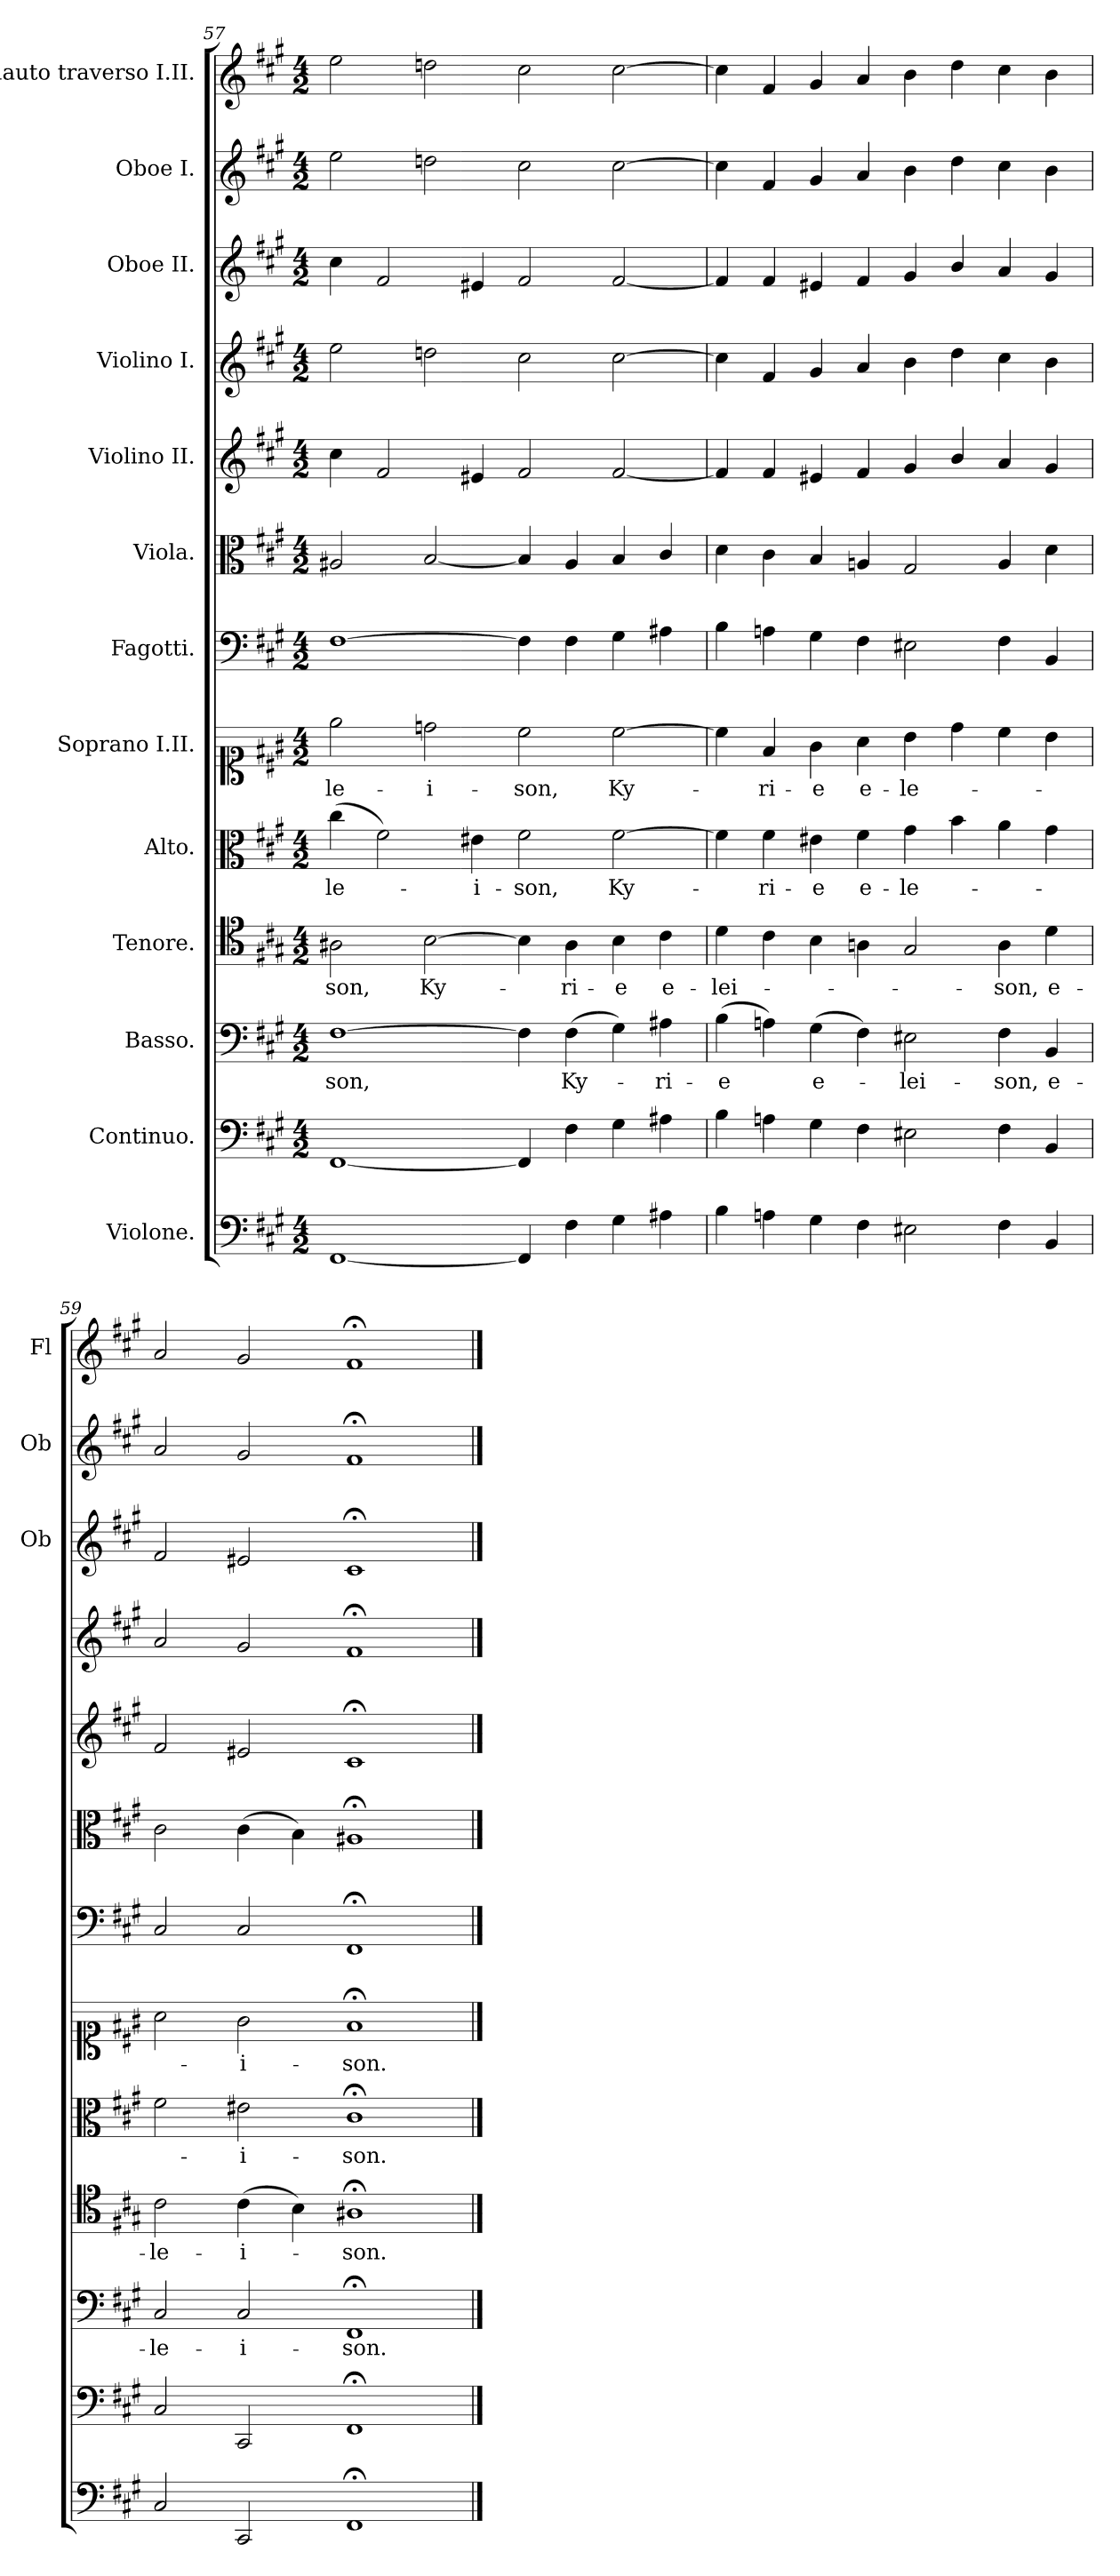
**kern	**kern	**kern	**text	**kern	**text	**kern	**text	**kern	**text	**kern	**kern	**kern	**kern	**kern	**kern	**kern
*part13	*part12	*part11	*part11	*part10	*part10	*part9	*part9	*part8	*part8	*part7	*part6	*part5	*part4	*part3	*part2	*part1
*staff13	*staff12	*staff11	*staff11	*staff10	*staff10	*staff9	*staff9	*staff8	*staff8	*staff7	*staff6	*staff5	*staff4	*staff3	*staff2	*staff1
*I"Violone.	*I"Continuo.	*I"Basso.	*	*I"Tenore.	*	*I"Alto.	*	*I"Soprano I.II.	*	*I"Fagotti.	*I"Viola.	*I"Violino II.	*I"Violino I.	*I"Oboe II.	*I"Oboe I.	*I"Flauto traverso I.II.
*	*	*	*	*	*	*	*	*	*	*	*	*	*	*I'Ob	*I'Ob	*I'Fl
*clefF4	*clefF4	*clefF4	*	*clefC4	*	*clefC3	*	*clefC1	*	*clefF4	*clefC3	*clefG2	*clefG2	*clefG2	*clefG2	*clefG2
*ITrd7c12	*	*	*	*	*	*	*	*	*	*	*	*	*	*	*	*
*k[f#c#g#]	*k[f#c#g#]	*k[f#c#g#]	*	*k[f#c#g#]	*	*k[f#c#g#]	*	*k[f#c#g#]	*	*k[f#c#g#]	*k[f#c#g#]	*k[f#c#g#]	*k[f#c#g#]	*k[f#c#g#]	*k[f#c#g#]	*k[f#c#g#]
*M4/2	*M4/2	*M4/2	*	*M4/2	*	*M4/2	*	*M4/2	*	*M4/2	*M4/2	*M4/2	*M4/2	*M4/2	*M4/2	*M4/2
=57	=57	=57	=57	=57	=57	=57	=57	=57	=57	=57	=57	=57	=57	=57	=57	=57
!	!	!	!LO:LY:b	!	!LO:LY:b	!	!LO:LY:b	!	!LO:LY:b	!	!	!	!	!	!	!
[1FFF#	[1FF#	[1F#	-son,	2A#X\	-son,	(4cc#\	-le-	2ee\	-le-	[1F#	2A#X/	4cc#\	2ee\	4cc#\	2ee\	2ee\
.	.	.	.	.	.	2f#\)	.	.	.	.	.	2f#/	.	2f#/	.	.
!	!	!	!	!	!LO:LY:b	!	!	!	!LO:LY:b	!	!	!	!	!	!	!
.	.	.	.	[2B\	Ky-	.	.	2ddn\	-i-	.	[2B/	.	2ddn\	.	2ddn\	2ddn\
!	!	!	!	!	!	!	!LO:LY:b	!	!	!	!	!	!	!	!	!
.	.	.	.	.	.	4e#X\	-i-	.	.	.	.	4e#X/	.	4e#X/	.	.
!	!	!	!	!	!	!	!LO:LY:b	!	!LO:LY:b	!	!	!	!	!	!	!
4FFF#/]	4FF#/]	4F#\]	.	4B\]	.	2f#\	-son,	2cc#\	-son,	4F#\]	4B/]	2f#/	2cc#\	2f#/	2cc#\	2cc#\
!	!	!	!LO:LY:b	!	!LO:LY:b	!	!	!	!	!	!	!	!	!	!	!
4FF#\	4F#\	(4F#\	Ky-	4A#\	-ri-	.	.	.	.	4F#\	4A#/	.	.	.	.	.
!	!	!	!	!	!LO:LY:b	!	!LO:LY:b	!	!LO:LY:b	!	!	!	!	!	!	!
4GG#\	4G#\	4G#\)	.	4B\	-e	[2f#\	Ky-	[2cc#\	Ky-	4G#\	4B/	[2f#/	[2cc#\	[2f#/	[2cc#\	[2cc#\
!	!	!	!LO:LY:b	!	!LO:LY:b	!	!	!	!	!	!	!	!	!	!	!
4AA#X\	4A#X\	4A#X\	-ri-	4c#\	e-	.	.	.	.	4A#X\	4c#/	.	.	.	.	.
=58	=58	=58	=58	=58	=58	=58	=58	=58	=58	=58	=58	=58	=58	=58	=58	=58
*	*	*	*	*	*	*	*	*	*	*	*	*	*	*	*	*MM100
!	!	!	!LO:LY:b	!	!LO:LY:b	!	!	!	!	!	!	!	!	!	!	!
4BB\	4B\	(4B\	-e	4d\	-lei-	4f#\]	.	4cc#\]	.	4B\	4d\	4f#/]	4cc#\]	4f#/]	4cc#\]	4cc#\]
!	!	!	!	!	!	!	!LO:LY:b	!	!LO:LY:b	!	!	!	!	!	!	!
4AAn\	4An\	4An\)	.	4c#\	.	4f#\	-ri-	4f#/	-ri-	4An\	4c#\	4f#/	4f#/	4f#/	4f#/	4f#/
!	!	!	!LO:LY:b	!	!	!	!LO:LY:b	!	!LO:LY:b	!	!	!	!	!	!	!
4GG#\	4G#\	(4G#\	e-	4B\	.	4e#X\	-e	4g#\	-e	4G#\	4B/	4e#X/	4g#/	4e#X/	4g#/	4g#/
!	!	!	!	!	!	!	!LO:LY:b	!	!LO:LY:b	!	!	!	!	!	!	!
4FF#\	4F#\	4F#\)	.	4An\	.	4f#\	e-	4a\	e-	4F#\	4An/	4f#/	4a/	4f#/	4a/	4a/
*	*	*	*	*	*	*	*	*	*	*	*	*	*	*	*	*MM90
!	!	!	!LO:LY:b	!	!	!	!LO:LY:b	!	!LO:LY:b	!	!	!	!	!	!	!
2EE#X\	2E#X\	2E#X\	-lei-	2G#/	.	4g#\	-le-	4b\	-le-	2E#X\	2G#/	4g#/	4b\	4g#/	4b\	4b\
.	.	.	.	.	.	4b\	.	4dd\	.	.	.	4b/	4dd\	4b/	4dd\	4dd\
!	!	!	!LO:LY:b	!	!LO:LY:b	!	!	!	!	!	!	!	!	!	!	!
4FF#\	4F#\	4F#\	-son,	4A\	-son,	4a\	.	4cc#\	.	4F#\	4A/	4a/	4cc#\	4a/	4cc#\	4cc#\
*	*	*	*	*	*	*	*	*	*	*	*	*	*	*	*	*MM85
!	!	!	!LO:LY:b	!	!LO:LY:b	!	!	!	!	!	!	!	!	!	!	!
4BBB/	4BB/	4BB/	e-	4d\	e-	4g#\	.	4b\	.	4BB/	4d\	4g#/	4b\	4g#/	4b\	4b\
=59	=59	=59	=59	=59	=59	=59	=59	=59	=59	=59	=59	=59	=59	=59	=59	=59
*	*	*	*	*	*	*	*	*	*	*	*	*	*	*	*	*MM70
!	!	!	!LO:LY:b	!	!LO:LY:b	!	!	!	!	!	!	!	!	!	!	!
2CC#/	2C#/	2C#/	-le-	2c#\	-le-	2f#\	.	2a\	.	2C#/	2c#\	2f#/	2a/	2f#/	2a/	2a/
!	!	!	!LO:LY:b	!	!LO:LY:b	!	!LO:LY:b	!	!LO:LY:b	!	!	!	!	!	!	!
2CCC#/	2CC#/	2C#/	-i-	(4c#\	-i-	2e#X\	-i-	2g#\	-i-	2C#/	(4c#\	2e#X/	2g#/	2e#X/	2g#/	2g#/
.	.	.	.	4B\)	.	.	.	.	.	.	4B\)	.	.	.	.	.
!	!	!	!LO:LY:b	!	!LO:LY:b	!	!LO:LY:b	!	!LO:LY:b	!	!	!	!	!	!	!
1FFF#;<	1FF#;<	1FF#;<	-son.	1A#X;<	-son.	1c#;<	-son.	1f#;<	-son.	1FF#;<	1A#X;<	1c#;<	1f#;<	1c#;<	1f#;<	1f#;<
==	==	==	==	==	==	==	==	==	==	==	==	==	==	==	==	==
*-	*-	*-	*-	*-	*-	*-	*-	*-	*-	*-	*-	*-	*-	*-	*-	*-
